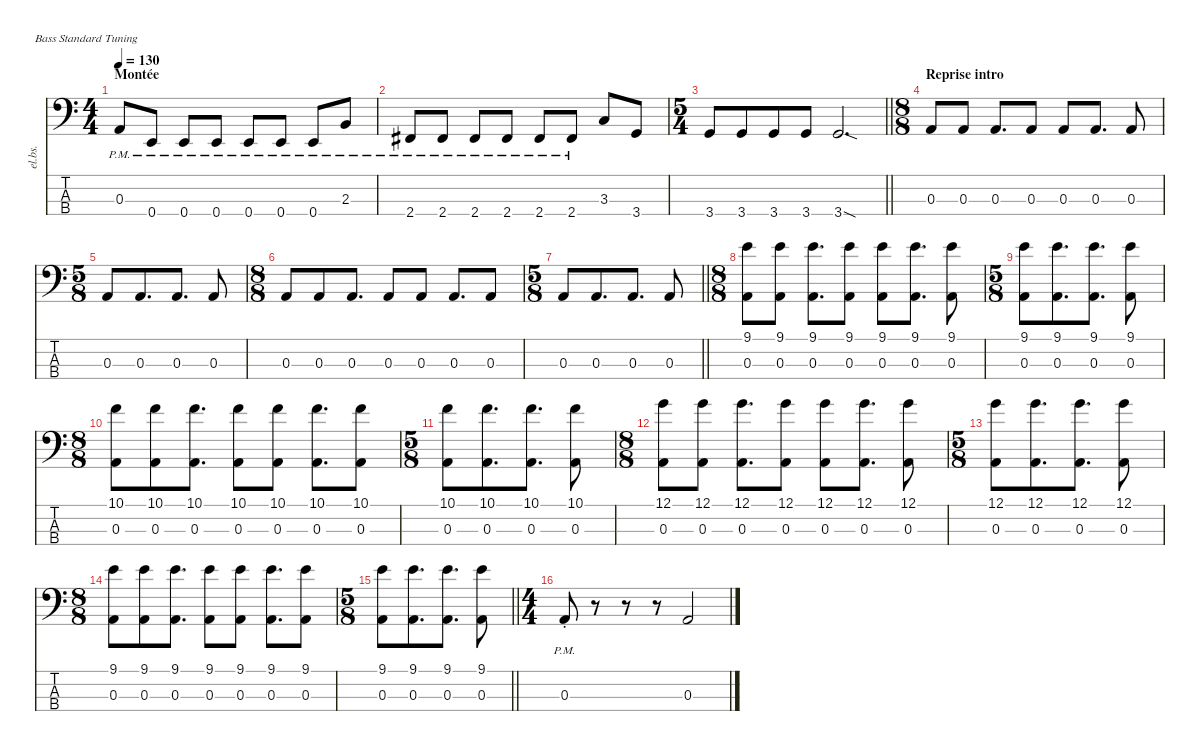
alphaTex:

\defaultSystemsLayout 4
\hideDynamics
\bracketExtendMode nobrackets
\otherSystemsTrackNameOrientation horizontal
\track ("Chipon" "el.bs.") {instrument electricbassfinger}
\staff {score tabs}
\tuning (G2 D2 A1 E1)
\ts (4 4)
\section ("" "Montée")
\tempo 130
\clef f4
\ks c
0.3{pm}.8{dy mf beam Up} 0.4{pm}.8{beam Up} 0.4{pm}.8{beam Up} 0.4{pm}.8{beam Up} 0.4{pm}.8{beam Up} 0.4{pm}.8{beam Up} 0.4{pm}.8{beam Up} 2.3{pm}.8{dy f beam Up} |
2.4{pm acc #}.8{beam Up} 2.4{pm acc #}.8{beam Up} 2.4{pm acc #}.8{beam Up} 2.4{pm acc #}.8{beam Up} 2.4{pm acc #}.8{beam Up} 2.4{pm acc #}.8{beam Up} 3.3.8{beam Up} 3.4.8{beam Up} |
\ts (5 4)
\beaming (8 6 4)
\barLineRight lightlight
3.4.8{beam Up} 3.4.8{beam Up} 3.4.8{beam Up} 3.4.8{beam Up} 3.4{sod}.2{d dy ff beam Up} |
\ts (8 8)
\beaming (8 2 2 2 2)
\section ("" "Reprise intro")
0.3.8{dy f beam Up} 0.3.8{beam Up} 0.3.8{d beam Up} 0.3.8{beam Up} 0.3.8{beam Up} 0.3.8{d beam Up} 0.3.8{beam Up} |
\ts (5 8)
\beaming (8 3 2)
0.3.8{beam Up} 0.3.8{d beam Up} 0.3.8{d beam Up} 0.3.8{beam Up} |
\ts (8 8)
\beaming (8 3 2 3)
0.3.8{beam Up} 0.3.8{beam Up} 0.3.8{d beam Up} 0.3.8{beam Up} 0.3.8{beam Up} 0.3.8{d beam Up} 0.3.8{beam Up} |
\ts (5 8)
\beaming (8 3 2)
\barLineRight lightlight
0.3.8{beam Up} 0.3.8{d beam Up} 0.3.8{d beam Up} 0.3.8{beam Up} |
\ts (8 8)
\beaming (8 2 2 2 2)
(9.1 0.3).8{beam Down} (9.1 0.3).8{beam Down} (9.1 0.3).8{d beam Down} (9.1 0.3).8{beam Down} (9.1 0.3).8{beam Down} (9.1 0.3).8{d beam Down} (9.1 0.3).8{beam Down} |
\ts (5 8)
\beaming (8 3 2)
(9.1 0.3).8{beam Down} (9.1 0.3).8{d beam Down} (9.1 0.3).8{d beam Down} (9.1 0.3).8{beam Down} |
\ts (8 8)
\beaming (8 3 2 3)
(10.1 0.3).8{beam Down} (10.1 0.3).8{beam Down} (10.1 0.3).8{d beam Down} (10.1 0.3).8{beam Down} (10.1 0.3).8{beam Down} (10.1 0.3).8{d beam Down} (10.1 0.3).8{beam Down} |
\ts (5 8)
\beaming (8 3 2)
(10.1 0.3).8{beam Down} (10.1 0.3).8{d beam Down} (10.1 0.3).8{d beam Down} (10.1 0.3).8{beam Down} |
\ts (8 8)
\beaming (8 2 2 2 2)
(12.1 0.3).8{beam Down} (12.1 0.3).8{beam Down} (12.1 0.3).8{d beam Down} (12.1 0.3).8{beam Down} (12.1 0.3).8{beam Down} (12.1 0.3).8{d beam Down} (12.1 0.3).8{beam Down} |
\ts (5 8)
\beaming (8 3 2)
(12.1 0.3).8{beam Down} (12.1 0.3).8{d beam Down} (12.1 0.3).8{d beam Down} (12.1 0.3).8{beam Down} |
\ts (8 8)
\beaming (8 3 2 3)
(9.1 0.3).8{beam Down} (9.1 0.3).8{beam Down} (9.1 0.3).8{d beam Down} (9.1 0.3).8{beam Down} (9.1 0.3).8{beam Down} (9.1 0.3).8{d beam Down} (9.1 0.3).8{beam Down} |
\ts (5 8)
\beaming (8 3 2)
\barLineRight lightlight
(9.1 0.3).8{beam Down} (9.1 0.3).8{d beam Down} (9.1 0.3).8{d beam Down} (9.1 0.3).8{beam Down} |
\ts (4 4)
\beaming (8 2 2 2 2)
0.3{pm st}.8{beam Up} r.8{beam Up} r.8{beam Up} r.8{beam Up} 0.3.2{dy ff beam Up}
